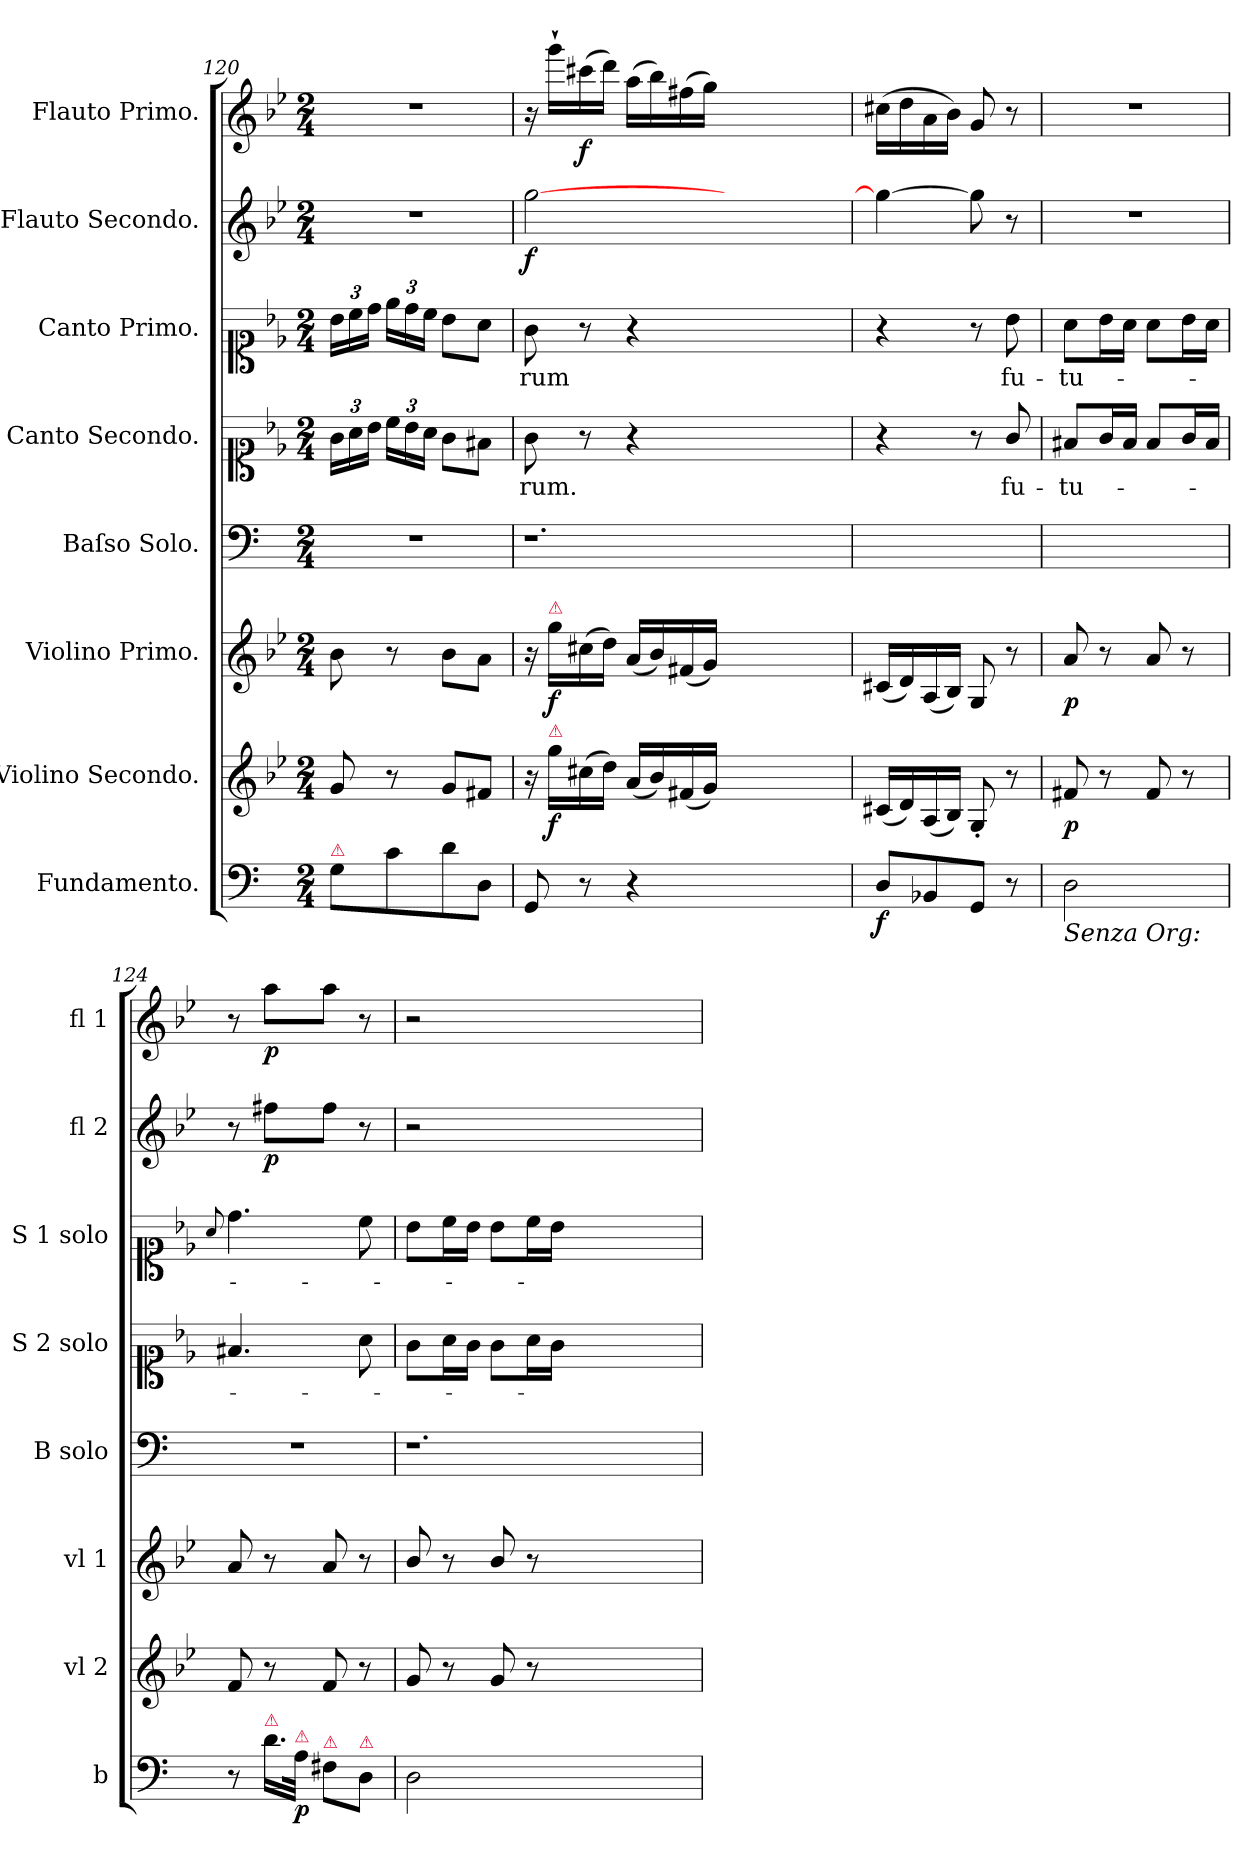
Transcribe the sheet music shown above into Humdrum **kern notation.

**kern	**dynam	**kern	**dynam	**kern	**dynam	**kern	**kern	**text	**kern	**text	**kern	**dynam	**kern	**dynam
*part8	*part8	*part7	*part7	*part6	*part6	*part5	*part4	*part4	*part3	*part3	*part2	*part2	*part1	*part1
*staff8	*staff8	*staff7	*staff7	*staff6	*staff6	*staff5	*staff4	*staff4	*staff3	*staff3	*staff2	*staff2	*staff1	*staff1
*I"Fundamento.	*	*I"Violino Secondo.	*	*I"Violino Primo.	*	*I"Baſso Solo.	*I"Canto Secondo.	*	*I"Canto Primo.	*	*I"Flauto Secondo.	*	*I"Flauto Primo.	*
*I'b	*	*I'vl 2	*	*I'vl 1	*	*I'B solo	*I'S 2 solo	*	*I'S 1 solo	*	*I'fl 2	*	*I'fl 1	*
*clefF4	*	*clefG2	*	*clefG2	*	*clefF4	*clefC1	*	*clefC1	*	*clefG2	*	*clefG2	*
*	*	*k[b-e-]	*	*k[b-e-]	*	*	*k[b-e-]	*	*k[b-e-]	*	*k[b-e-]	*	*k[b-e-]	*
*M2/4	*	*M2/4	*	*M2/4	*	*M2/4	*M2/4	*	*M2/4	*	*M2/4	*	*M2/4	*
=120	=120	=120	=120	=120	=120	=120	=120	=120	=120	=120	=120	=120	=120	=120
!LO:TX:a:color=crimson:t=⚠	!	!	!	!	!	!	!	!	!	!	!	!	!	!
8G\L	.	8g/	.	8b-\	.	2r	24g\LL	.	24b-\LL	.	2r	.	2r	.
.	.	.	.	.	.	.	24a\	.	24cc\	.	.	.	.	.
.	.	.	.	.	.	.	24b-\JJ	.	24dd\JJ	.	.	.	.	.
8c\	.	8r	.	8r	.	.	24cc\LL	.	24ee-\LL	.	.	.	.	.
.	.	.	.	.	.	.	24b-\	.	24dd\	.	.	.	.	.
.	.	.	.	.	.	.	24a\JJ	.	24cc\JJ	.	.	.	.	.
8d\	.	8g/L	.	8b-\L	.	.	8g\L	.	8b-\L	.	.	.	.	.
8D/J	.	8f#X/J	.	8a\J	.	.	8f#X\J	.	8a\J	.	.	.	.	.
=121	=121	=121	=121	=121	=121	=121	=121	=121	=121	=121	=121	=121	=121	=121
8GG/	.	16r	.	16r	.	1.r	8g\	-rum.	8g\	-rum	[2gg\	f	16r	.
!	!	!	!	!LO:TX:a:color=crimson:t=⚠	!	!	!	!	!	!	!	!	!	!
!	!	!LO:TX:a:color=crimson:t=⚠	!	!	!	!	!	!	!	!	!	!	!	!
!	!	!	!	!	!LO:DY:b	!	!	!	!	!	!	!	!	!
.	.	16gg\LL	f	16gg\LL	f	.	.	.	.	.	.	.	16ggg`\LL	.
8r	.	(16cc#X\	.	(16cc#X\	.	.	8r	.	8r	.	.	.	(16ccc#X\	f
.	.	16dd\JJ)	.	16dd\JJ)	.	.	.	.	.	.	.	.	16ddd\JJ)	.
4r	.	(16a/LL	.	(16a/LL	.	.	4r	.	4r	.	.	.	(16aa\LL	.
.	.	16b-/)	.	16b-/)	.	.	.	.	.	.	.	.	16bb-\)	.
.	.	(16f#X/	.	(16f#X/	.	.	.	.	.	.	.	.	(16ff#X\	.
.	.	16g/JJ)	.	16g/JJ)	.	.	.	.	.	.	.	.	16gg\JJ)	.
1ryy	.	1ryy	.	1ryy	.	.	1ryy	.	1ryy	.	1ryy	.	1ryy	.
=122	=122	=122	=122	=122	=122	=122	=122	=122	=122	=122	=122	=122	=122	=122
8D/L	f	(16c#X/LL	.	(16c#X/LL	.	2ryy	4r	.	4r	.	4gg\_	.	(16cc#X\LL	.
.	.	16d/)	.	16d/)	.	.	.	.	.	.	.	.	16dd\	.
8BB-/	.	(16A/	.	(16A/	.	.	.	.	.	.	.	.	16a\	.
.	.	16B-/JJ)	.	16B-/JJ)	.	.	.	.	.	.	.	.	16b-\JJ)	.
8GG/J	.	8G'/	.	8G/	.	.	8r	.	8r	.	8gg\]	.	8g/	.
8r	.	8r	.	8r	.	.	8g/	fu-	8b-\	fu-	8r	.	8r	.
=123	=123	=123	=123	=123	=123	=123	=123	=123	=123	=123	=123	=123	=123	=123
!LO:TX:b:i:t=Senza Org&colon;	!	!	!	!	!	!	!	!	!	!	!	!	!	!
!	!	!	!	!	!LO:DY:b	!	!	!	!	!	!	!	!	!
2D\	.	8f#X/	p	8a/	p	2ryy	8f#X/L	-tu-	8a\L	-tu-	2r	.	2r	.
.	.	8r	.	8r	.	.	16g/L	.	16b-\L	.	.	.	.	.
.	.	.	.	.	.	.	16f#/JJ	.	16a\JJ	.	.	.	.	.
.	.	8f#/	.	8a/	.	.	8f#/L	.	8a\L	.	.	.	.	.
.	.	8r	.	8r	.	.	16g/L	.	16b-\L	.	.	.	.	.
.	.	.	.	.	.	.	16f#/JJ	.	16a\JJ	.	.	.	.	.
=124	=124	=124	=124	=124	=124	=124	=124	=124	=124	=124	=124	=124	=124	=124
.	.	.	.	.	.	.	.	.	8qqa/	.	.	.	.	.
8r	.	8f/	.	8a/	.	2r	4.f#X/	.	4.dd\	.	8r	.	8r	.
!LO:TX:a:color=crimson:t=⚠	!	!	!	!	!	!	!	!	!	!	!	!	!	!
16.d\LL	.	8r	.	8r	.	.	.	.	.	.	8ff#X\L	p	8aa\L	p
!LO:TX:a:color=crimson:t=⚠	!	!	!	!	!	!	!	!	!	!	!	!	!	!
32A\JJk	p	.	.	.	.	.	.	.	.	.	.	.	.	.
!LO:TX:a:color=crimson:t=⚠	!	!	!	!	!	!	!	!	!	!	!	!	!	!
8F#X\L	.	8f/	.	8a/	.	.	.	.	.	.	8ff#\J	.	8aa\J	.
!LO:TX:a:color=crimson:t=⚠	!	!	!	!	!	!	!	!	!	!	!	!	!	!
8D\J	.	8r	.	8r	.	.	8a\	.	8cc\	.	8r	.	8r	.
=125	=125	=125	=125	=125	=125	=125	=125	=125	=125	=125	=125	=125	=125	=125
2D\	.	8g/	.	8b-/	.	1.r	8g\L	.	8b-\L	.	2r	.	2r	.
.	.	8r	.	8r	.	.	16a\L	.	16cc\L	.	.	.	.	.
.	.	.	.	.	.	.	16g\JJ	.	16b-\JJ	.	.	.	.	.
.	.	8g/	.	8b-/	.	.	8g\L	.	8b-\L	.	.	.	.	.
.	.	8r	.	8r	.	.	16a\L	.	16cc\L	.	.	.	.	.
.	.	.	.	.	.	.	16g\JJ	.	16b-\JJ	.	.	.	.	.
1ryy	.	1ryy	.	1ryy	.	.	1ryy	.	1ryy	.	1ryy	.	1ryy	.
=	=	=	=	=	=	=	=	=	=	=	=	=	=	=
*-	*-	*-	*-	*-	*-	*-	*-	*-	*-	*-	*-	*-	*-	*-
